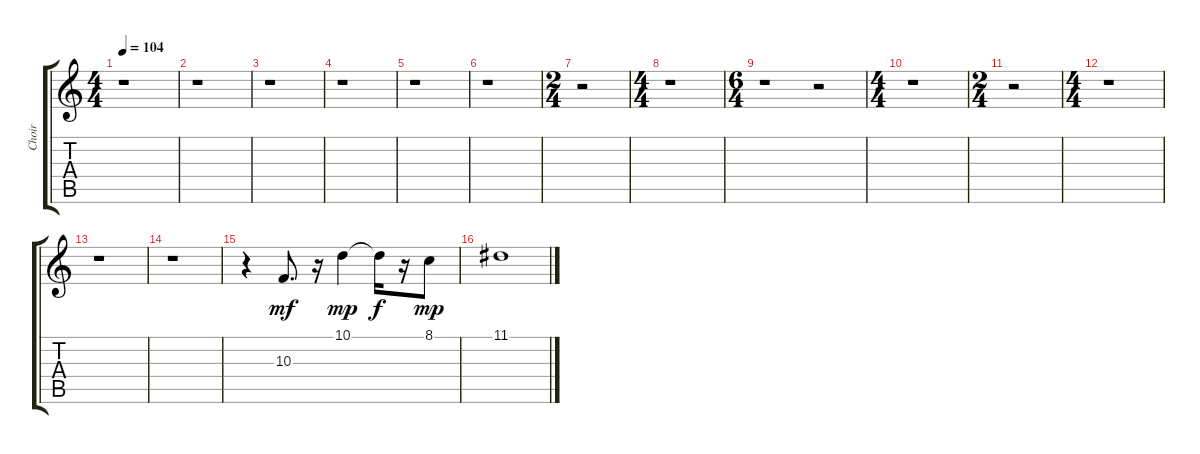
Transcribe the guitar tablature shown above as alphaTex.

\track ("Choir" "Choir") {instrument choiraahs}
\staff {score tabs}
\tuning (E4 B3 G3 D3 A2 E2) {hide}
\ts (4 4)
\tempo 104
\clef g2
\ks c
r.1{dy mf} |
r.1 |
r.1 |
r.1 |
r.1 |
r.1 |
\ts (2 4)
r.2 |
\ts (4 4)
r.1 |
\ts (6 4)
r.1 r.2 |
\ts (4 4)
r.1 |
\ts (2 4)
r.2 |
\ts (4 4)
r.1 |
r.1 |
r.1 |
r.4 10.3.8{d} r.16 10.1.4{dy mp} 10.1{t}.16{dy f} r.16 8.1.8{dy mp} |
11.1.1
